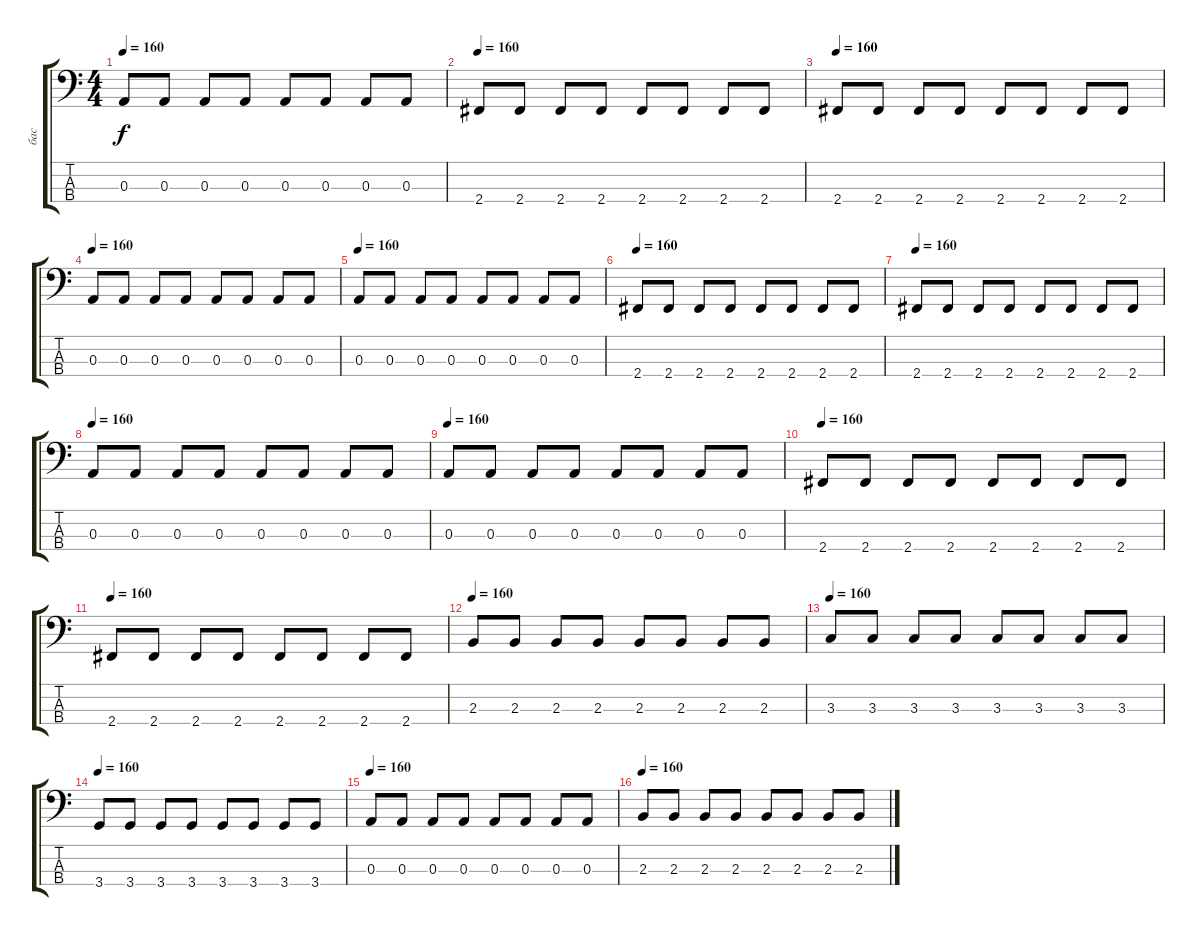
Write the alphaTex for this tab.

\track ("бас" "бас") {instrument electricbassfinger}
\staff {score tabs}
\tuning (G2 D2 A1 E1) {hide}
\ts (4 4)
\tempo 160
\clef f4
\ks c
0.3.8{dy f} 0.3.8 0.3.8 0.3.8 0.3.8 0.3.8 0.3.8 0.3.8 |
\tempo 160
2.4.8 2.4.8 2.4.8 2.4.8 2.4.8 2.4.8 2.4.8 2.4.8 |
\tempo 160
2.4.8 2.4.8 2.4.8 2.4.8 2.4.8 2.4.8 2.4.8 2.4.8 |
\tempo 160
0.3.8 0.3.8 0.3.8 0.3.8 0.3.8 0.3.8 0.3.8 0.3.8 |
\tempo 160
0.3.8 0.3.8 0.3.8 0.3.8 0.3.8 0.3.8 0.3.8 0.3.8 |
\tempo 160
2.4.8 2.4.8 2.4.8 2.4.8 2.4.8 2.4.8 2.4.8 2.4.8 |
\tempo 160
2.4.8 2.4.8 2.4.8 2.4.8 2.4.8 2.4.8 2.4.8 2.4.8 |
\tempo 160
0.3.8 0.3.8 0.3.8 0.3.8 0.3.8 0.3.8 0.3.8 0.3.8 |
\tempo 160
0.3.8 0.3.8 0.3.8 0.3.8 0.3.8 0.3.8 0.3.8 0.3.8 |
\tempo 160
2.4.8 2.4.8 2.4.8 2.4.8 2.4.8 2.4.8 2.4.8 2.4.8 |
\tempo 160
2.4.8 2.4.8 2.4.8 2.4.8 2.4.8 2.4.8 2.4.8 2.4.8 |
\tempo 160
2.3.8 2.3.8 2.3.8 2.3.8 2.3.8 2.3.8 2.3.8 2.3.8 |
\tempo 160
3.3.8 3.3.8 3.3.8 3.3.8 3.3.8 3.3.8 3.3.8 3.3.8 |
\tempo 160
3.4.8 3.4.8 3.4.8 3.4.8 3.4.8 3.4.8 3.4.8 3.4.8 |
\tempo 160
0.3.8 0.3.8 0.3.8 0.3.8 0.3.8 0.3.8 0.3.8 0.3.8 |
\tempo 160
2.3.8 2.3.8 2.3.8 2.3.8 2.3.8 2.3.8 2.3.8 2.3.8
